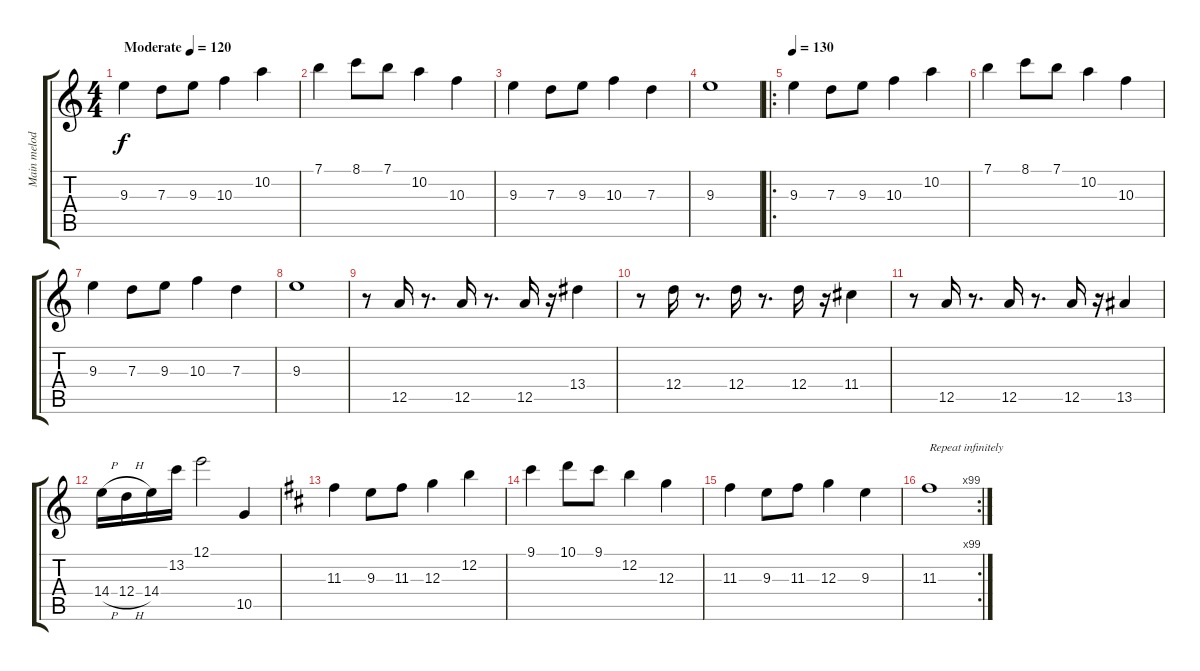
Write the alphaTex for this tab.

\track ("Main melody" "Main melod") {instrument acousticguitarsteel}
\staff {score tabs}
\tuning (E4 B3 G3 D3 A2 E2) {hide}
\ts (4 4)
\tempo (120 "Moderate")
\clef g2
\ks c
9.3.4{dy f instrument acousticguitarsteel} 7.3.8 9.3.8 10.3.4 10.2.4 |
7.1.4 8.1.8 7.1.8 10.2.4 10.3.4 |
9.3.4 7.3.8 9.3.8 10.3.4 7.3.4 |
9.3.1 |
\ro
\tempo 130
9.3.4 7.3.8 9.3.8 10.3.4 10.2.4 |
7.1.4 8.1.8 7.1.8 10.2.4 10.3.4 |
9.3.4 7.3.8 9.3.8 10.3.4 7.3.4 |
9.3.1 |
r.8 12.5.16 r.8{d} 12.5.16 r.8{d} 12.5.16 r.16 13.4.4 |
r.8 12.4.16 r.8{d} 12.4.16 r.8{d} 12.4.16 r.16 11.4.4 |
r.8 12.5.16 r.8{d} 12.5.16 r.8{d} 12.5.16 r.16 13.5.4 |
14.4{h}.16 12.4{h}.16 14.4.16 13.2.16 12.1.2 10.5.4 |
\ks bminor
11.3.4 9.3.8 11.3.8 12.3.4 12.2.4 |
9.1.4 10.1.8 9.1.8 12.2.4 12.3.4 |
11.3.4 9.3.8 11.3.8 12.3.4 9.3.4 |
\rc 99
11.3.1{txt "Repeat infinitely"}
